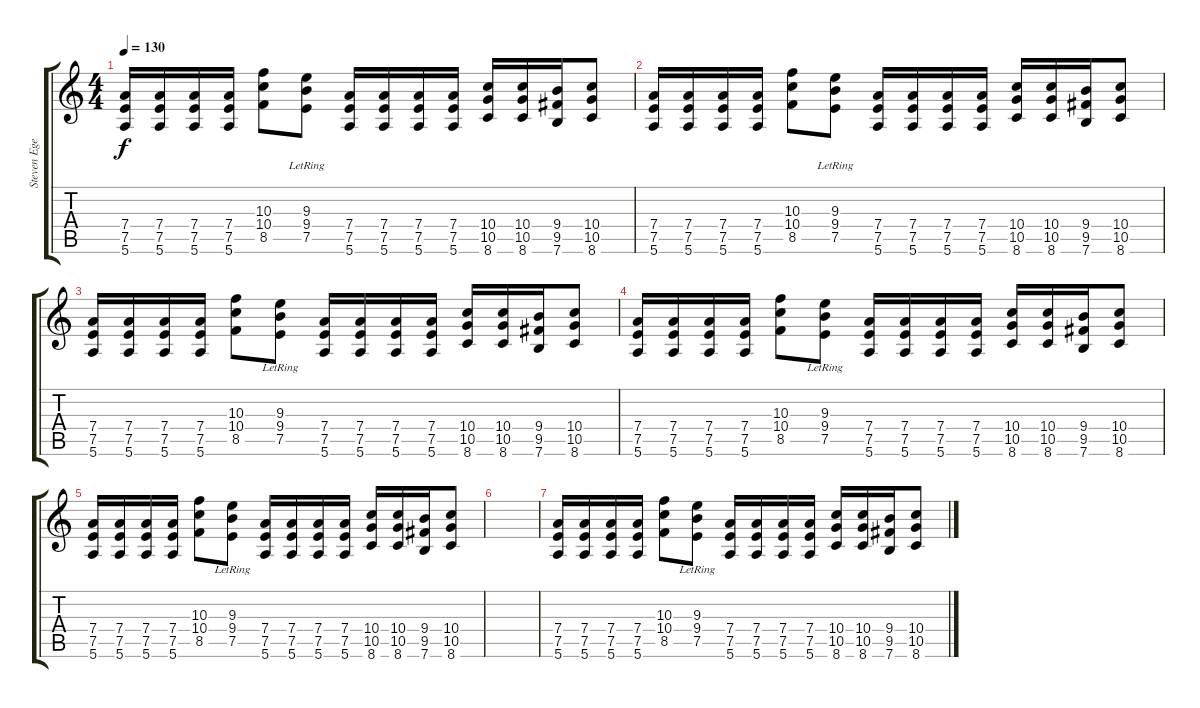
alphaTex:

\track ("Steven Egerton" "Steven Ege") {instrument distortionguitar}
\staff {score tabs}
\tuning (E4 B3 G3 D3 A2 E2) {hide}
\ts (4 4)
\tempo 130
\clef g2
\ks c
(7.4 7.5 5.6).16{dy f instrument distortionguitar} (7.4 7.5 5.6).16 (7.4 7.5 5.6).16 (7.4 7.5 5.6).16 (10.3 10.4 8.5).8 (9.3 9.4{lr} 7.5{lr}).8 (7.4 7.5 5.6).16 (7.4 7.5 5.6).16 (7.4 7.5 5.6).16 (7.4 7.5 5.6).16 (10.4 10.5 8.6).16 (10.4 10.5 8.6).16 (9.4 9.5 7.6).16 (10.4 10.5 8.6).8 |
(7.4 7.5 5.6).16 (7.4 7.5 5.6).16 (7.4 7.5 5.6).16 (7.4 7.5 5.6).16 (10.3 10.4 8.5).8 (9.3 9.4{lr} 7.5{lr}).8 (7.4 7.5 5.6).16 (7.4 7.5 5.6).16 (7.4 7.5 5.6).16 (7.4 7.5 5.6).16 (10.4 10.5 8.6).16 (10.4 10.5 8.6).16 (9.4 9.5 7.6).16 (10.4 10.5 8.6).8 |
(7.4 7.5 5.6).16 (7.4 7.5 5.6).16 (7.4 7.5 5.6).16 (7.4 7.5 5.6).16 (10.3 10.4 8.5).8 (9.3 9.4{lr} 7.5{lr}).8 (7.4 7.5 5.6).16 (7.4 7.5 5.6).16 (7.4 7.5 5.6).16 (7.4 7.5 5.6).16 (10.4 10.5 8.6).16 (10.4 10.5 8.6).16 (9.4 9.5 7.6).16 (10.4 10.5 8.6).8 |
(7.4 7.5 5.6).16 (7.4 7.5 5.6).16 (7.4 7.5 5.6).16 (7.4 7.5 5.6).16 (10.3 10.4 8.5).8 (9.3 9.4{lr} 7.5{lr}).8 (7.4 7.5 5.6).16 (7.4 7.5 5.6).16 (7.4 7.5 5.6).16 (7.4 7.5 5.6).16 (10.4 10.5 8.6).16 (10.4 10.5 8.6).16 (9.4 9.5 7.6).16 (10.4 10.5 8.6).8 |
(7.4 7.5 5.6).16 (7.4 7.5 5.6).16 (7.4 7.5 5.6).16 (7.4 7.5 5.6).16 (10.3 10.4 8.5).8 (9.3 9.4{lr} 7.5{lr}).8 (7.4 7.5 5.6).16 (7.4 7.5 5.6).16 (7.4 7.5 5.6).16 (7.4 7.5 5.6).16 (10.4 10.5 8.6).16 (10.4 10.5 8.6).16 (9.4 9.5 7.6).16 (10.4 10.5 8.6).8 |
|
(7.4 7.5 5.6).16 (7.4 7.5 5.6).16 (7.4 7.5 5.6).16 (7.4 7.5 5.6).16 (10.3 10.4 8.5).8 (9.3 9.4{lr} 7.5{lr}).8 (7.4 7.5 5.6).16 (7.4 7.5 5.6).16 (7.4 7.5 5.6).16 (7.4 7.5 5.6).16 (10.4 10.5 8.6).16 (10.4 10.5 8.6).16 (9.4 9.5 7.6).16 (10.4 10.5 8.6).8
